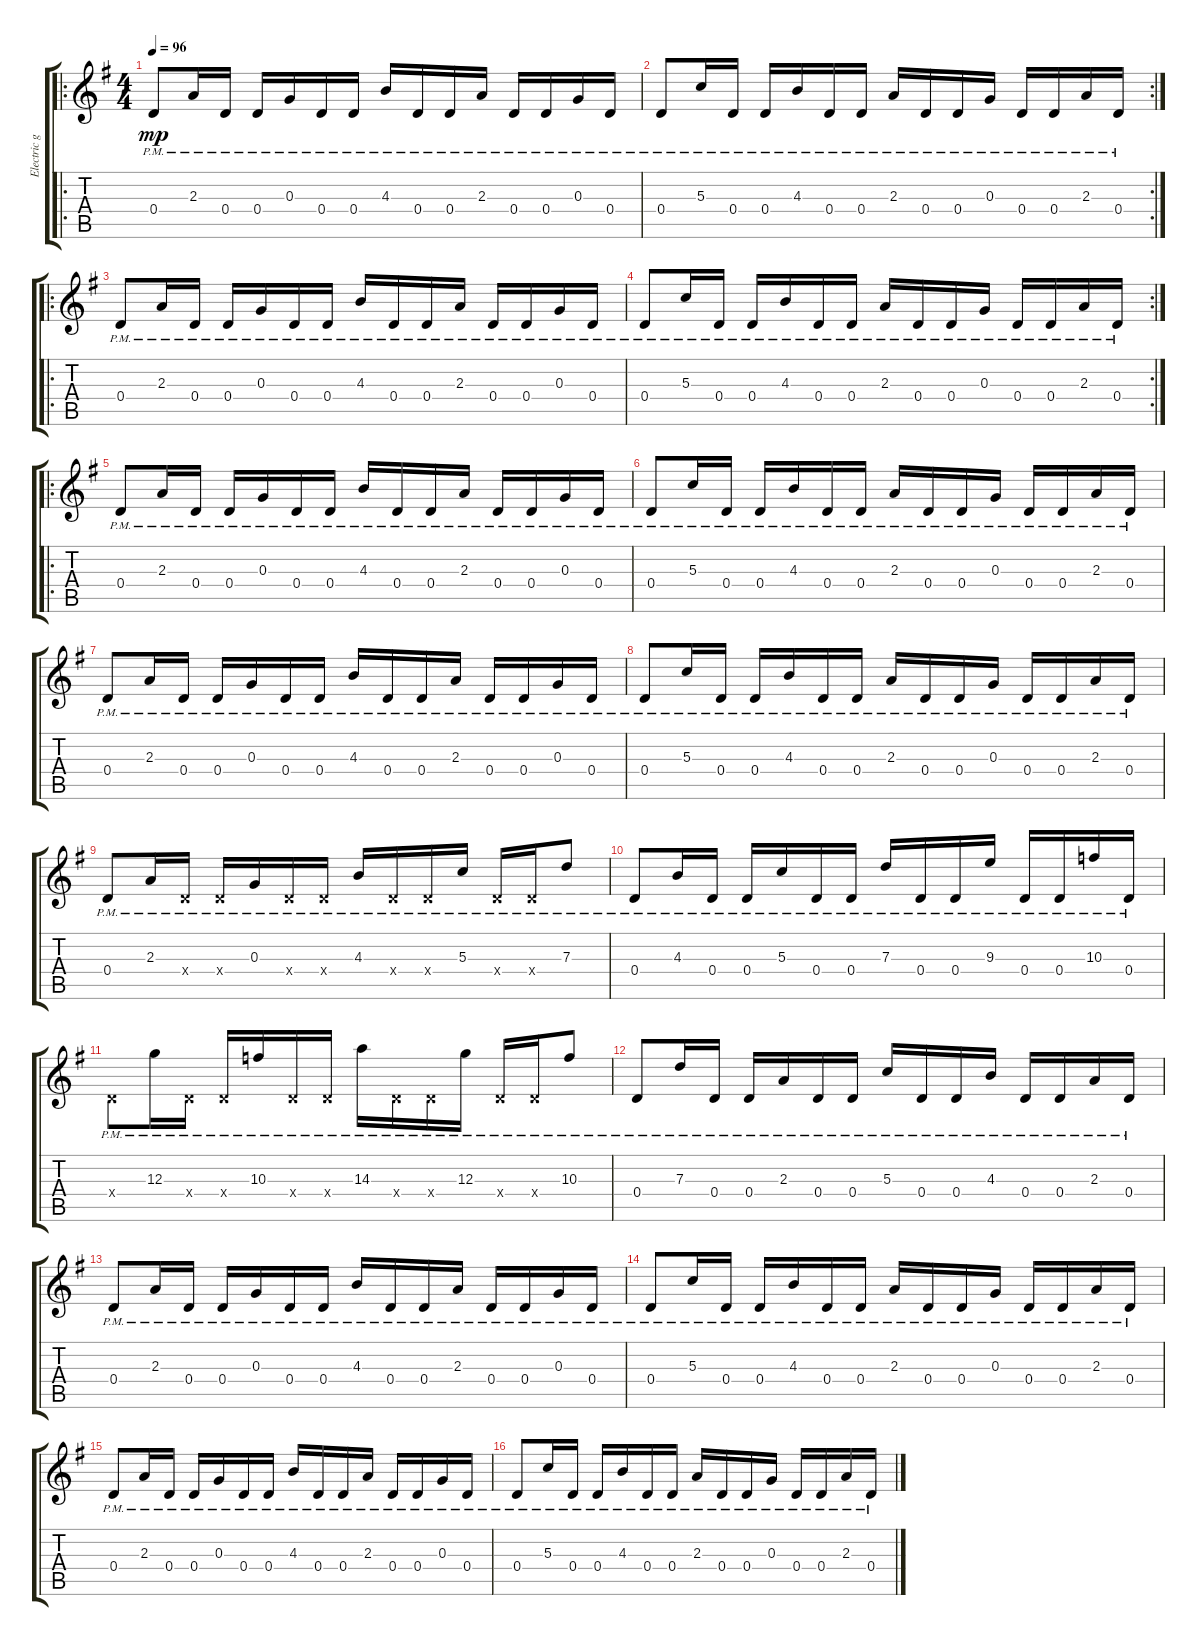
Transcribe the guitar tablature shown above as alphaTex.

\track ("Electric guitar clean w/flanger & stereo" "Electric g") {instrument electricguitarmuted}
\staff {score tabs}
\tuning (E4 B3 G3 D3 A2 E2) {hide}
\ro
\ts (4 4)
\tempo 96
\clef g2
\ks g
0.4{pm}.8{dy mp instrument electricguitarmuted} 2.3{pm}.16 0.4{pm}.16 0.4{pm}.16 0.3{pm}.16 0.4{pm}.16 0.4{pm}.16 4.3{pm}.16 0.4{pm}.16 0.4{pm}.16 2.3{pm}.16 0.4{pm}.16 0.4{pm}.16 0.3{pm}.16 0.4{pm}.16 |
\rc 2
0.4{pm}.8 5.3{pm}.16 0.4{pm}.16 0.4{pm}.16 4.3{pm}.16 0.4{pm}.16 0.4{pm}.16 2.3{pm}.16 0.4{pm}.16 0.4{pm}.16 0.3{pm}.16 0.4{pm}.16 0.4{pm}.16 2.3{pm}.16 0.4{pm}.16 |
\ro
0.4{pm}.8 2.3{pm}.16 0.4{pm}.16 0.4{pm}.16 0.3{pm}.16 0.4{pm}.16 0.4{pm}.16 4.3{pm}.16 0.4{pm}.16 0.4{pm}.16 2.3{pm}.16 0.4{pm}.16 0.4{pm}.16 0.3{pm}.16 0.4{pm}.16 |
\rc 2
0.4{pm}.8 5.3{pm}.16 0.4{pm}.16 0.4{pm}.16 4.3{pm}.16 0.4{pm}.16 0.4{pm}.16 2.3{pm}.16 0.4{pm}.16 0.4{pm}.16 0.3{pm}.16 0.4{pm}.16 0.4{pm}.16 2.3{pm}.16 0.4{pm}.16 |
\ro
0.4{pm}.8 2.3{pm}.16 0.4{pm}.16 0.4{pm}.16 0.3{pm}.16 0.4{pm}.16 0.4{pm}.16 4.3{pm}.16 0.4{pm}.16 0.4{pm}.16 2.3{pm}.16 0.4{pm}.16 0.4{pm}.16 0.3{pm}.16 0.4{pm}.16 |
0.4{pm}.8 5.3{pm}.16 0.4{pm}.16 0.4{pm}.16 4.3{pm}.16 0.4{pm}.16 0.4{pm}.16 2.3{pm}.16 0.4{pm}.16 0.4{pm}.16 0.3{pm}.16 0.4{pm}.16 0.4{pm}.16 2.3{pm}.16 0.4{pm}.16 |
0.4{pm}.8 2.3{pm}.16 0.4{pm}.16 0.4{pm}.16 0.3{pm}.16 0.4{pm}.16 0.4{pm}.16 4.3{pm}.16 0.4{pm}.16 0.4{pm}.16 2.3{pm}.16 0.4{pm}.16 0.4{pm}.16 0.3{pm}.16 0.4{pm}.16 |
0.4{pm}.8 5.3{pm}.16 0.4{pm}.16 0.4{pm}.16 4.3{pm}.16 0.4{pm}.16 0.4{pm}.16 2.3{pm}.16 0.4{pm}.16 0.4{pm}.16 0.3{pm}.16 0.4{pm}.16 0.4{pm}.16 2.3{pm}.16 0.4{pm}.16 |
0.4{pm}.8 2.3{pm}.16 0.4{pm x}.16 0.4{pm x}.16 0.3{pm}.16 0.4{pm x}.16 0.4{pm x}.16 4.3{pm}.16 0.4{pm x}.16 0.4{pm x}.16 5.3{pm}.16 0.4{pm x}.16 0.4{pm x}.16 7.3{pm}.8 |
0.4{pm}.8 4.3{pm}.16 0.4{pm}.16 0.4{pm}.16 5.3{pm}.16 0.4{pm}.16 0.4{pm}.16 7.3{pm}.16 0.4{pm}.16 0.4{pm}.16 9.3{pm}.16 0.4{pm}.16 0.4{pm}.16 10.3{pm}.16 0.4{pm}.16 |
0.4{pm x}.8 12.3{pm}.16 0.4{pm x}.16 0.4{pm x}.16 10.3{pm}.16 0.4{pm x}.16 0.4{pm x}.16 14.3{pm}.16 0.4{pm x}.16 0.4{pm x}.16 12.3{pm}.16 0.4{pm x}.16 0.4{pm x}.16 10.3{pm}.8 |
0.4{pm}.8 7.3{pm}.16 0.4{pm}.16 0.4{pm}.16 2.3{pm}.16 0.4{pm}.16 0.4{pm}.16 5.3{pm}.16 0.4{pm}.16 0.4{pm}.16 4.3{pm}.16 0.4{pm}.16 0.4{pm}.16 2.3{pm}.16 0.4{pm}.16 |
0.4{pm}.8 2.3{pm}.16 0.4{pm}.16 0.4{pm}.16 0.3{pm}.16 0.4{pm}.16 0.4{pm}.16 4.3{pm}.16 0.4{pm}.16 0.4{pm}.16 2.3{pm}.16 0.4{pm}.16 0.4{pm}.16 0.3{pm}.16 0.4{pm}.16 |
0.4{pm}.8 5.3{pm}.16 0.4{pm}.16 0.4{pm}.16 4.3{pm}.16 0.4{pm}.16 0.4{pm}.16 2.3{pm}.16 0.4{pm}.16 0.4{pm}.16 0.3{pm}.16 0.4{pm}.16 0.4{pm}.16 2.3{pm}.16 0.4{pm}.16 |
0.4{pm}.8 2.3{pm}.16 0.4{pm}.16 0.4{pm}.16 0.3{pm}.16 0.4{pm}.16 0.4{pm}.16 4.3{pm}.16 0.4{pm}.16 0.4{pm}.16 2.3{pm}.16 0.4{pm}.16 0.4{pm}.16 0.3{pm}.16 0.4{pm}.16 |
0.4{pm}.8 5.3{pm}.16 0.4{pm}.16 0.4{pm}.16 4.3{pm}.16 0.4{pm}.16 0.4{pm}.16 2.3{pm}.16 0.4{pm}.16 0.4{pm}.16 0.3{pm}.16 0.4{pm}.16 0.4{pm}.16 2.3{pm}.16 0.4{pm}.16
